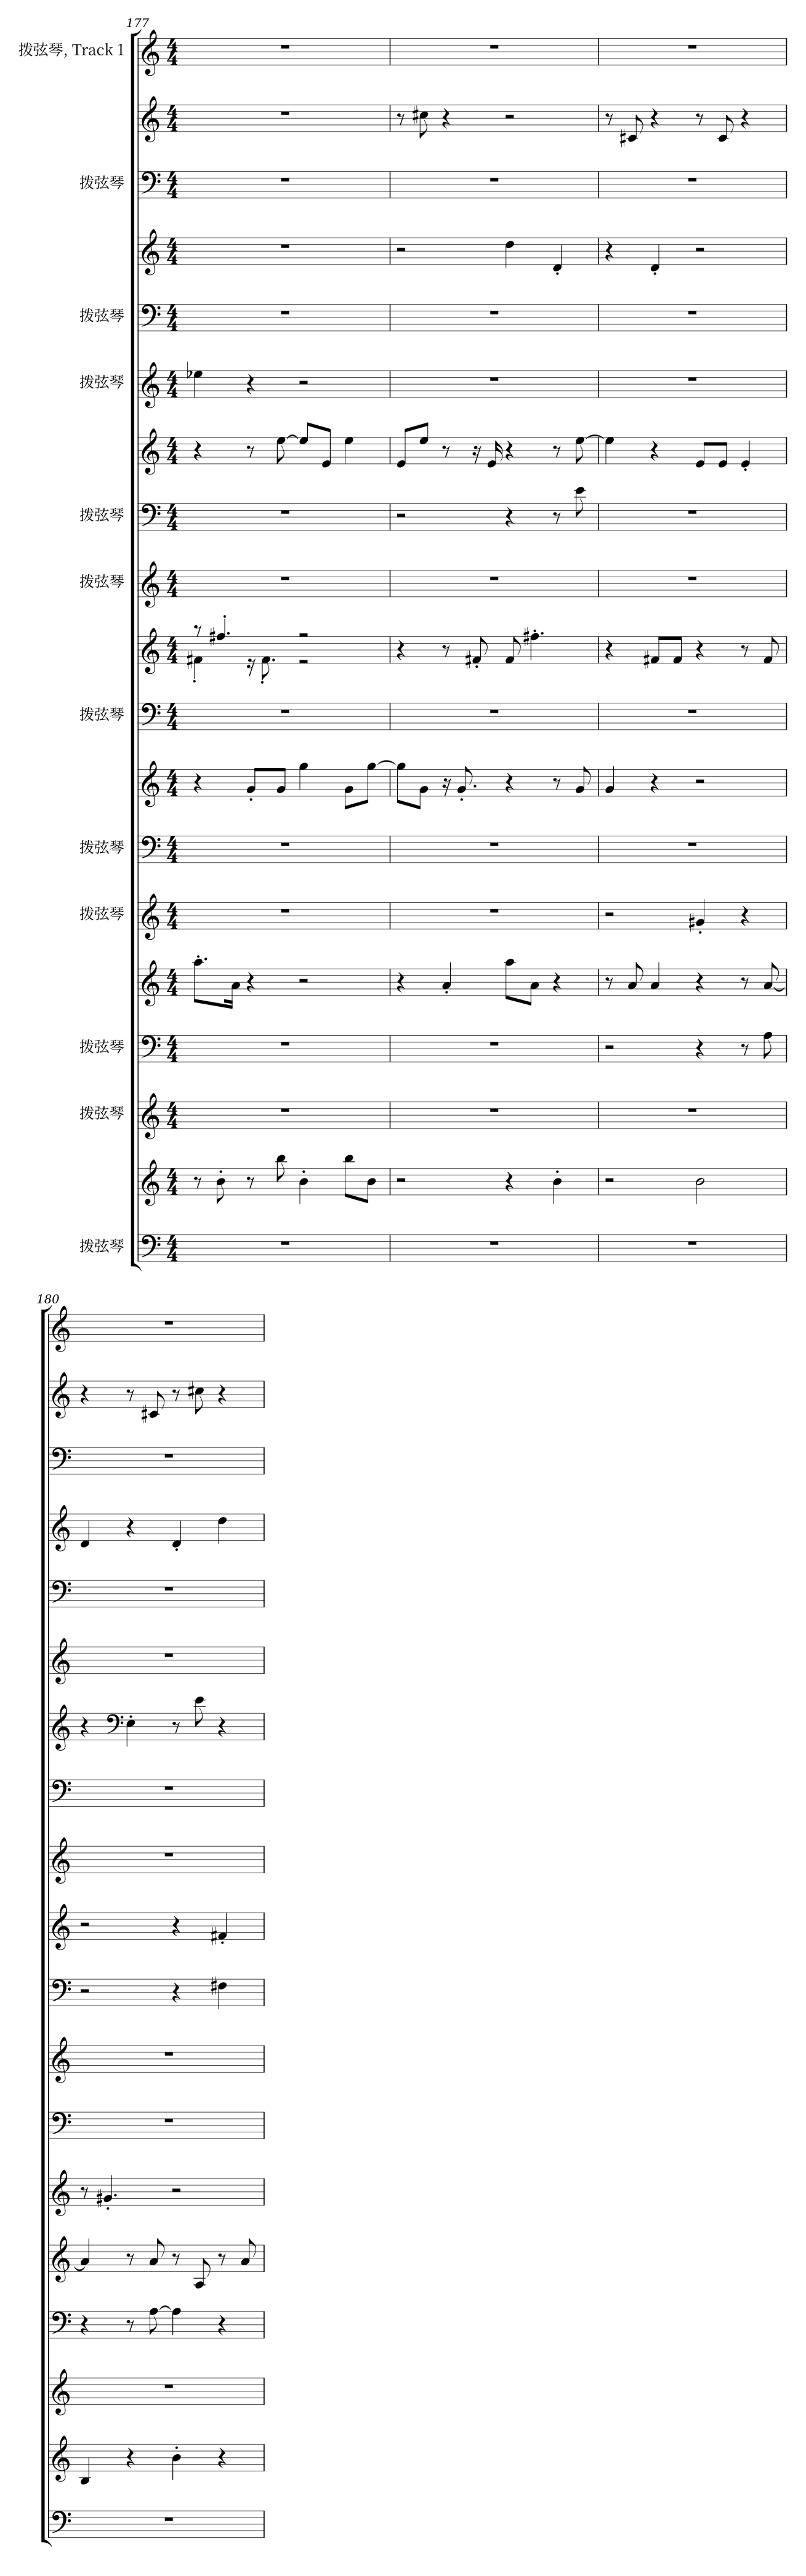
**kern	**kern	**kern	**kern	**kern	**kern	**kern	**kern	**kern	**kern	**kern	**kern	**kern	**kern	**kern	**kern	**kern	**kern	**kern
*part12	*part12	*part11	*part10	*part10	*part9	*part8	*part8	*part7	*part7	*part6	*part5	*part5	*part4	*part3	*part3	*part2	*part2	*part1
*staff19	*staff18	*staff17	*staff16	*staff15	*staff14	*staff13	*staff12	*staff11	*staff10	*staff9	*staff8	*staff7	*staff6	*staff5	*staff4	*staff3	*staff2	*staff1
*I"拨弦琴	*	*I"拨弦琴	*I"拨弦琴	*	*I"拨弦琴	*I"拨弦琴	*	*I"拨弦琴	*	*I"拨弦琴	*I"拨弦琴	*	*I"拨弦琴	*I"拨弦琴	*	*I"拨弦琴	*	*I"拨弦琴, Track 1
!!LO:PB:g=z
*clefF4	*clefG2	*clefG2	*clefF4	*clefG2	*clefG2	*clefF4	*clefG2	*clefF4	*clefG2	*clefG2	*clefF4	*clefG2	*clefG2	*clefF4	*clefG2	*clefF4	*clefG2	*clefG2
*k[]	*k[]	*k[]	*k[]	*k[]	*k[]	*k[]	*k[]	*k[]	*k[]	*k[]	*k[]	*k[]	*k[]	*k[]	*k[]	*k[]	*k[]	*k[]
*M4/4	*M4/4	*M4/4	*M4/4	*M4/4	*M4/4	*M4/4	*M4/4	*M4/4	*M4/4	*M4/4	*M4/4	*M4/4	*M4/4	*M4/4	*M4/4	*M4/4	*M4/4	*M4/4
=177	=177	=177	=177	=177	=177	=177	=177	=177	=177	=177	=177	=177	=177	=177	=177	=177	=177	=177
*	*	*	*	*	*	*	*	*	*^	*	*	*	*	*	*	*	*	*
1r	8r	1r	1r	8.aa'\L	1r	1r	4r	1r	8r	4f#X'\	1r	1r	4r	4ee-X\	1r	1r	1r	1r	1r
.	8b'\	.	.	.	.	.	.	.	4.ff#X'/	.	.	.	.	.	.	.	.	.	.
.	.	.	.	16a\Jk	.	.	.	.	.	.	.	.	.	.	.	.	.	.	.
.	8r	.	.	4r	.	.	8g'/L	.	.	16r	.	.	8r	4r	.	.	.	.	.
.	.	.	.	.	.	.	.	.	.	8.f#'\	.	.	.	.	.	.	.	.	.
.	8bb\	.	.	.	.	.	8g/J	.	.	.	.	.	[8ee\	.	.	.	.	.	.
.	4b'\	.	.	2r	.	.	4gg\	.	2r	2r	.	.	8ee/L]	2r	.	.	.	.	.
.	.	.	.	.	.	.	.	.	.	.	.	.	8e/J	.	.	.	.	.	.
.	8bb\L	.	.	.	.	.	8g\L	.	.	.	.	.	4ee\	.	.	.	.	.	.
.	8b\J	.	.	.	.	.	[8gg\J	.	.	.	.	.	.	.	.	.	.	.	.
*	*	*	*	*	*	*	*	*	*v	*v	*	*	*	*	*	*	*	*	*
=178	=178	=178	=178	=178	=178	=178	=178	=178	=178	=178	=178	=178	=178	=178	=178	=178	=178	=178
1r	2r	1r	1r	4r	1r	1r	8gg\L]	1r	4r	1r	2r	8e/L	1r	1r	2r	1r	8r	1r
.	.	.	.	.	.	.	8g\J	.	.	.	.	8ee/J	.	.	.	.	8cc#X\	.
.	.	.	.	4a'/	.	.	16r	.	8r	.	.	8r	.	.	.	.	4r	.
.	.	.	.	.	.	.	8.g'/	.	.	.	.	.	.	.	.	.	.	.
.	.	.	.	.	.	.	.	.	8f#X'/	.	.	16r	.	.	.	.	.	.
.	.	.	.	.	.	.	.	.	.	.	.	16e/	.	.	.	.	.	.
.	4r	.	.	8aa\L	.	.	4r	.	8f#/	.	4r	4r	.	.	4dd\	.	2r	.
.	.	.	.	8a\J	.	.	.	.	4.ff#X'\	.	.	.	.	.	.	.	.	.
.	4b'\	.	.	4r	.	.	8r	.	.	.	8r	8r	.	.	4d'/	.	.	.
.	.	.	.	.	.	.	8g/	.	.	.	8e\	[8ee\	.	.	.	.	.	.
=179	=179	=179	=179	=179	=179	=179	=179	=179	=179	=179	=179	=179	=179	=179	=179	=179	=179	=179
1r	2r	1r	2r	8r	2r	1r	4g/	1r	4r	1r	1r	4ee\]	1r	1r	4r	1r	8r	1r
.	.	.	.	8a/	.	.	.	.	.	.	.	.	.	.	.	.	8c#X/	.
.	.	.	.	4a/	.	.	4r	.	8f#X/L	.	.	4r	.	.	4d'/	.	4r	.
.	.	.	.	.	.	.	.	.	8f#/J	.	.	.	.	.	.	.	.	.
.	2b\	.	4r	4r	4g#X'/	.	2r	.	4r	.	.	8e/L	.	.	2r	.	8r	.
.	.	.	.	.	.	.	.	.	.	.	.	8e/J	.	.	.	.	8c#/	.
.	.	.	8r	8r	4r	.	.	.	8r	.	.	4e'/	.	.	.	.	4r	.
.	.	.	8A\	[8a/	.	.	.	.	8f#/	.	.	.	.	.	.	.	.	.
!!LO:PB:g=z
=180	=180	=180	=180	=180	=180	=180	=180	=180	=180	=180	=180	=180	=180	=180	=180	=180	=180	=180
1r	4B/	1r	4r	4a/]	8r	1r	1r	2r	2r	1r	1r	4r	1r	1r	4d/	1r	4r	1r
.	.	.	.	.	4.g#X'/	.	.	.	.	.	.	.	.	.	.	.	.	.
*	*	*	*	*	*	*	*	*	*	*	*	*clefF4	*	*	*	*	*	*
.	4r	.	8r	8r	.	.	.	.	.	.	.	4E'\	.	.	4r	.	8r	.
.	.	.	[8A\	8a/	.	.	.	.	.	.	.	.	.	.	.	.	8c#X/	.
.	4b'\	.	4A\]	8r	2r	.	.	4r	4r	.	.	8r	.	.	4d'/	.	8r	.
.	.	.	.	8A/	.	.	.	.	.	.	.	8e\	.	.	.	.	8cc#X\	.
.	4r	.	4r	8r	.	.	.	4F#X\	4f#X'/	.	.	4r	.	.	4dd\	.	4r	.
.	.	.	.	8a/	.	.	.	.	.	.	.	.	.	.	.	.	.	.
=	=	=	=	=	=	=	=	=	=	=	=	=	=	=	=	=	=	=
*-	*-	*-	*-	*-	*-	*-	*-	*-	*-	*-	*-	*-	*-	*-	*-	*-	*-	*-
